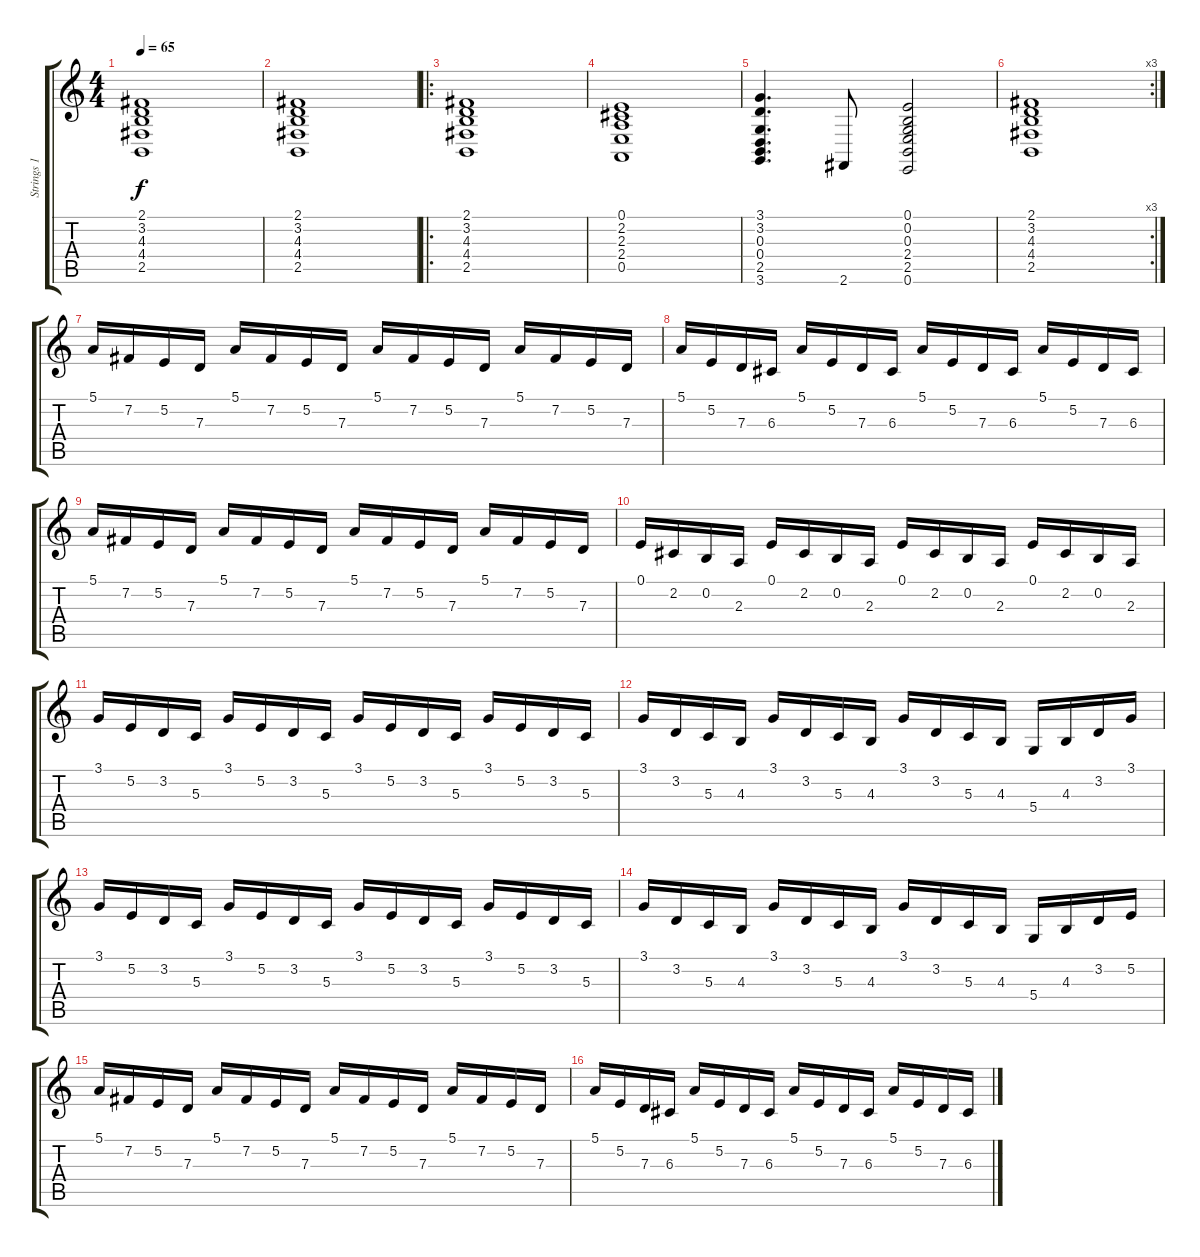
\track ("Strings 1" "Strings 1") {instrument synthstrings1}
\staff {score tabs}
\tuning (E4 B3 G3 D3 A2 E2) {hide}
\ts (4 4)
\tempo 65
\clef g2
\ks c
(2.1 3.2 4.3 4.4 2.5).1{dy f instrument synthstrings1} |
(2.1 3.2 4.3 4.4 2.5).1 |
\ro
(2.1 3.2 4.3 4.4 2.5).1 |
(0.1 2.2 2.3 2.4 0.5).1 |
(3.1 3.2 0.3 0.4 2.5 3.6).4{d} 2.6.8 (0.1 0.2 0.3 2.4 2.5 0.6).2 |
\rc 3
(2.1 3.2 4.3 4.4 2.5).1 |
5.1.16 7.2.16 5.2.16 7.3.16 5.1.16 7.2.16 5.2.16 7.3.16 5.1.16 7.2.16 5.2.16 7.3.16 5.1.16 7.2.16 5.2.16 7.3.16 |
5.1.16 5.2.16 7.3.16 6.3.16 5.1.16 5.2.16 7.3.16 6.3.16 5.1.16 5.2.16 7.3.16 6.3.16 5.1.16 5.2.16 7.3.16 6.3.16 |
5.1.16 7.2.16 5.2.16 7.3.16 5.1.16 7.2.16 5.2.16 7.3.16 5.1.16 7.2.16 5.2.16 7.3.16 5.1.16 7.2.16 5.2.16 7.3.16 |
0.1.16 2.2.16 0.2.16 2.3.16 0.1.16 2.2.16 0.2.16 2.3.16 0.1.16 2.2.16 0.2.16 2.3.16 0.1.16 2.2.16 0.2.16 2.3.16 |
3.1.16 5.2.16 3.2.16 5.3.16 3.1.16 5.2.16 3.2.16 5.3.16 3.1.16 5.2.16 3.2.16 5.3.16 3.1.16 5.2.16 3.2.16 5.3.16 |
3.1.16 3.2.16 5.3.16 4.3.16 3.1.16 3.2.16 5.3.16 4.3.16 3.1.16 3.2.16 5.3.16 4.3.16 5.4.16 4.3.16 3.2.16 3.1.16 |
3.1.16 5.2.16 3.2.16 5.3.16 3.1.16 5.2.16 3.2.16 5.3.16 3.1.16 5.2.16 3.2.16 5.3.16 3.1.16 5.2.16 3.2.16 5.3.16 |
3.1.16 3.2.16 5.3.16 4.3.16 3.1.16 3.2.16 5.3.16 4.3.16 3.1.16 3.2.16 5.3.16 4.3.16 5.4.16 4.3.16 3.2.16 5.2.16 |
5.1.16 7.2.16 5.2.16 7.3.16 5.1.16 7.2.16 5.2.16 7.3.16 5.1.16 7.2.16 5.2.16 7.3.16 5.1.16 7.2.16 5.2.16 7.3.16 |
5.1.16 5.2.16 7.3.16 6.3.16 5.1.16 5.2.16 7.3.16 6.3.16 5.1.16 5.2.16 7.3.16 6.3.16 5.1.16 5.2.16 7.3.16 6.3.16
